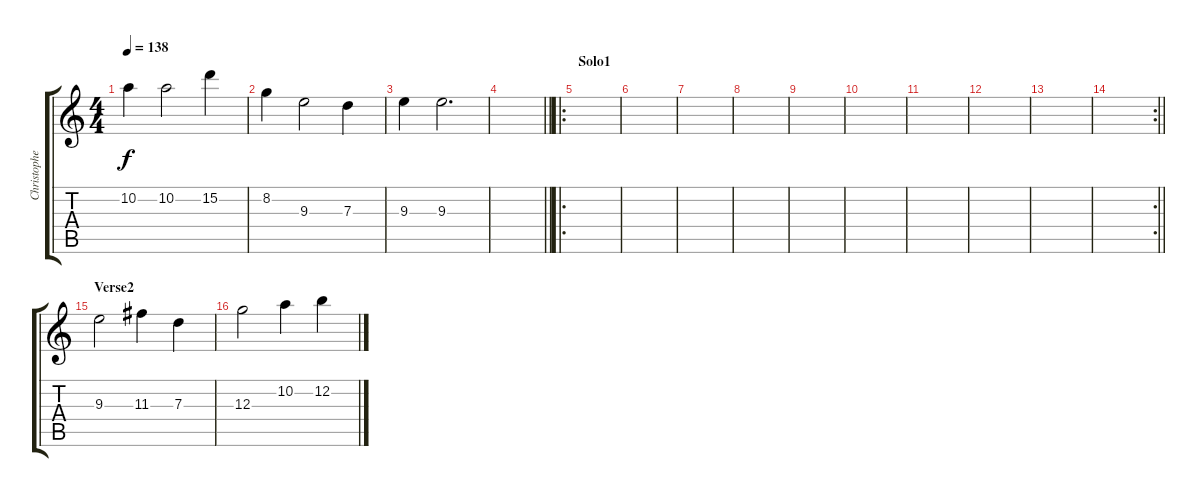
\track ("Christopher" "Christophe") {instrument overdrivenguitar}
\staff {score tabs}
\tuning (E4 B3 G3 D3 A2 E2) {hide}
\ts (4 4)
\tempo 138
\clef g2
\ks c
10.2.4{dy f} 10.2.2 15.2.4 |
8.2.4 9.3.2 7.3.4 |
9.3.4 9.3.2{d} |
\barLineRight lightlight
|
\ro
\section ("" "Solo1")
|
|
|
|
|
|
|
|
|
\rc 2
\barLineRight lightlight
|
\section ("" "Verse2")
9.3.2 11.3.4 7.3.4 |
12.3.2 10.2.4 12.2.4
